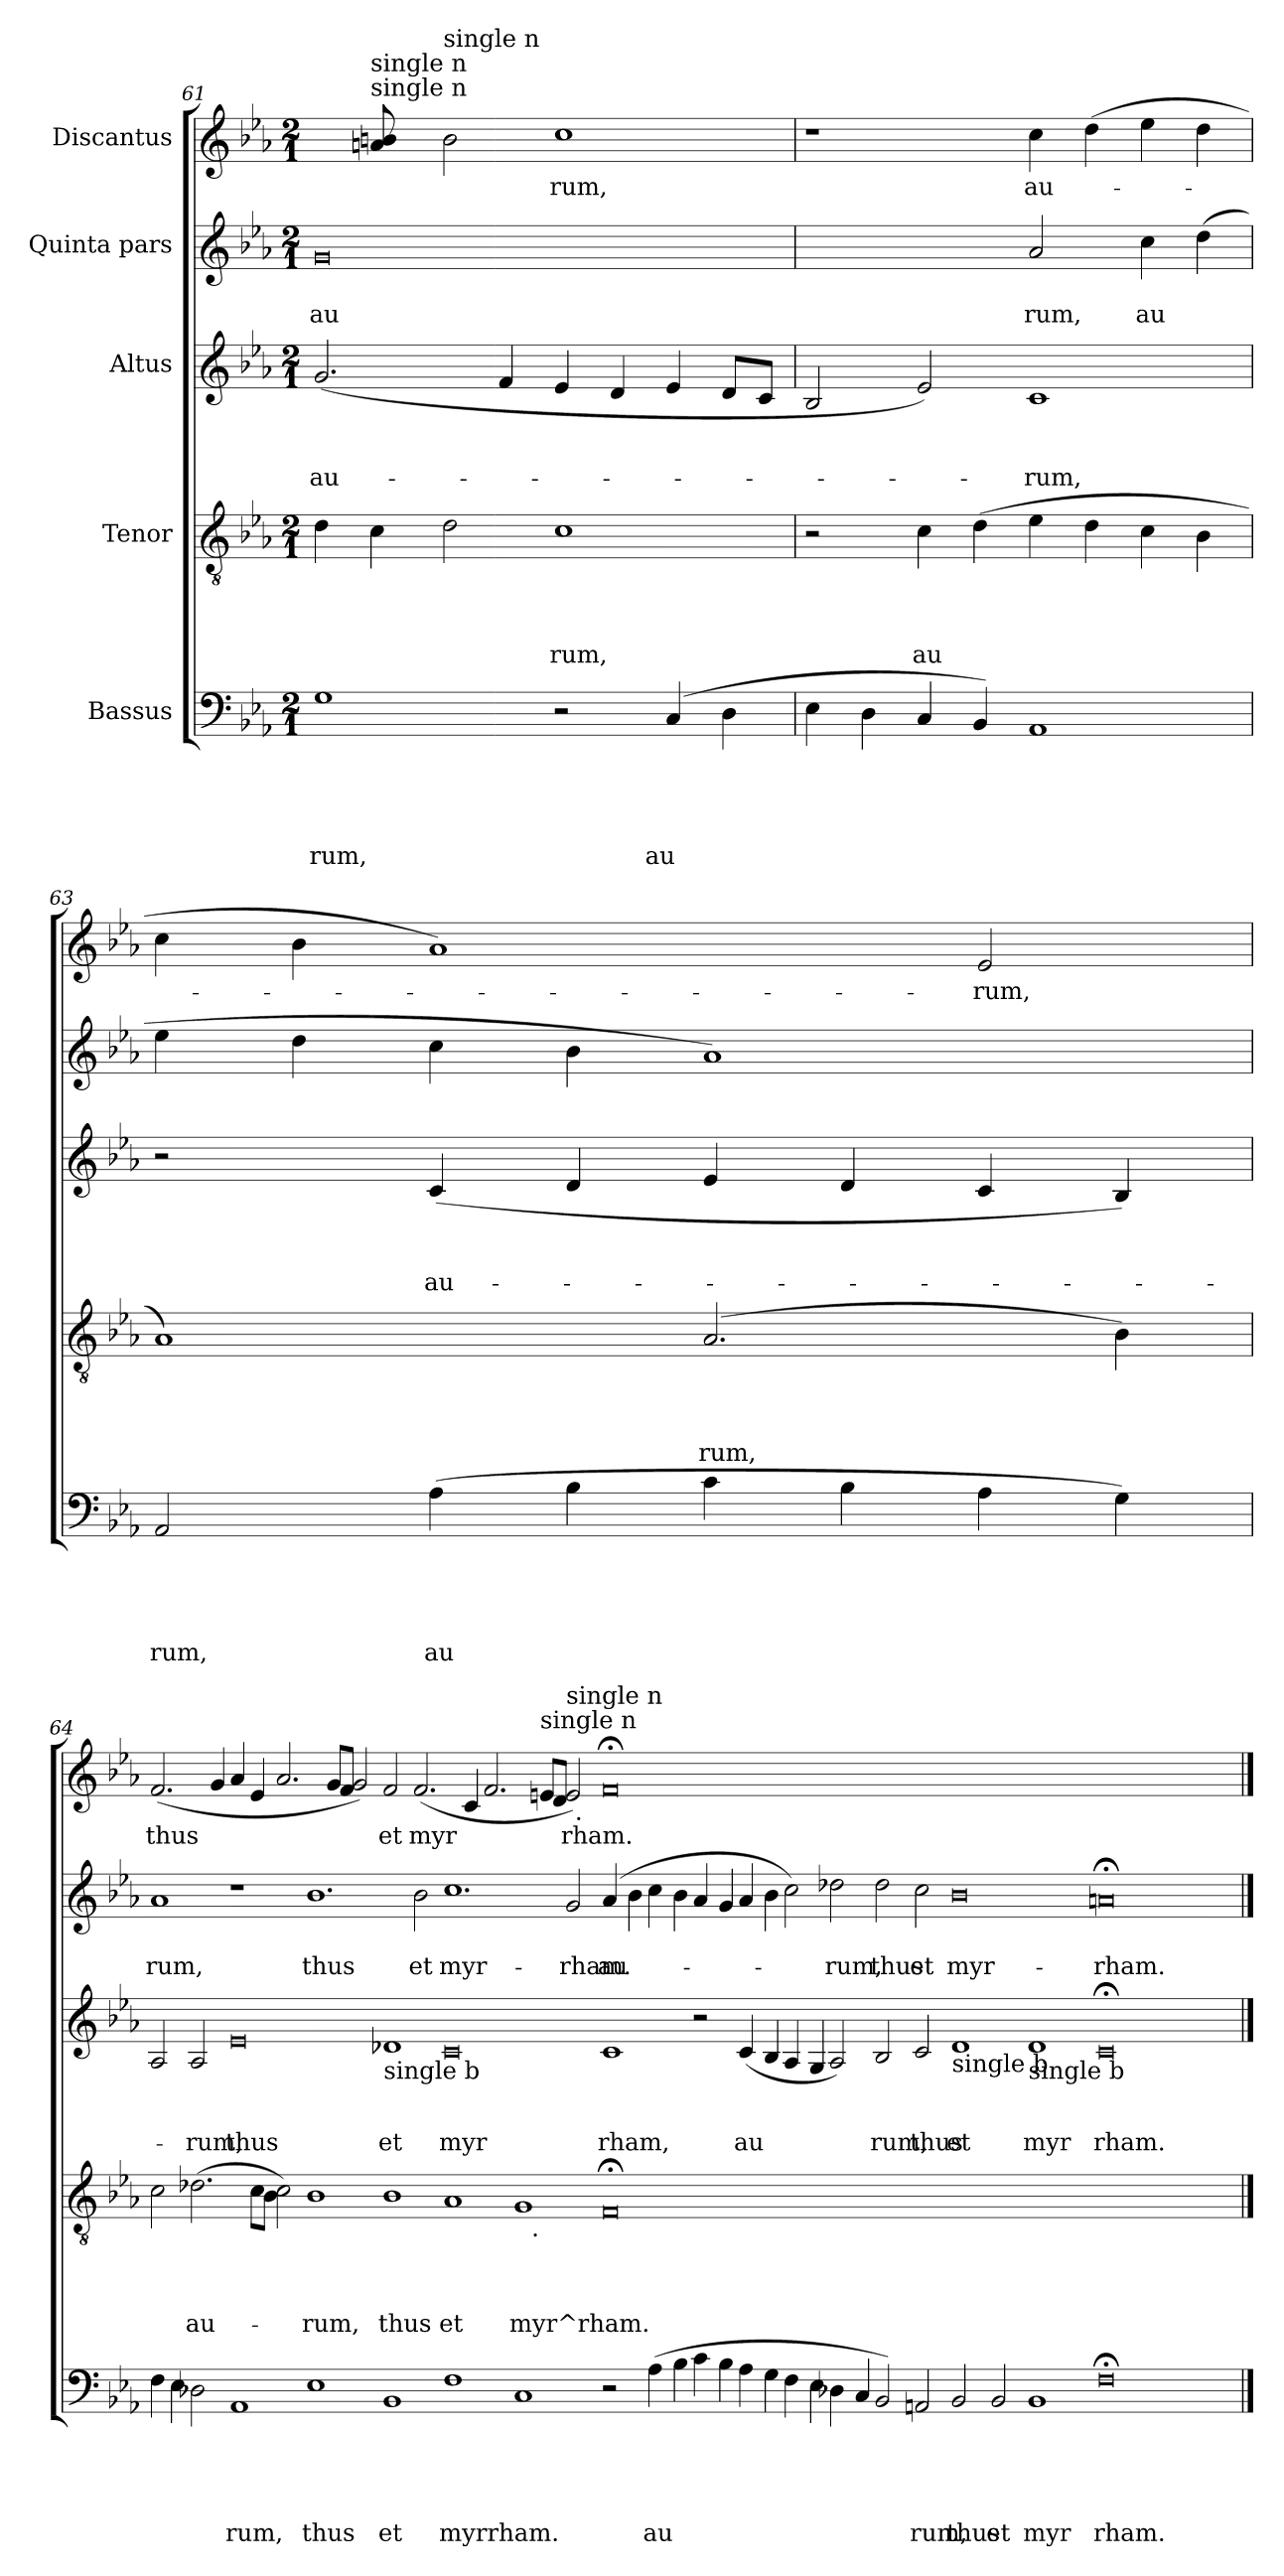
**kern	**text	**text	**text	**text	**text	**kern	**text	**text	**text	**text	**kern	**text	**text	**text	**kern	**text	**text	**kern	**text
*part5	*part5	*part5	*part5	*part5	*part5	*part4	*part4	*part4	*part4	*part4	*part3	*part3	*part3	*part3	*part2	*part2	*part2	*part1	*part1
*staff5	*staff5	*staff5	*staff5	*staff5	*staff5	*staff4	*staff4	*staff4	*staff4	*staff4	*staff3	*staff3	*staff3	*staff3	*staff2	*staff2	*staff2	*staff1	*staff1
*I"Bassus	*	*	*	*	*	*I"Tenor	*	*	*	*	*I"Altus	*	*	*	*I"Quinta pars	*	*	*I"Discantus	*
*clefF4	*	*	*	*	*	*clefGv2	*	*	*	*	*clefG2	*	*	*	*clefG2	*	*	*clefG2	*
*k[b-e-a-]	*	*	*	*	*	*k[b-e-a-]	*	*	*	*	*k[b-e-a-]	*	*	*	*k[b-e-a-]	*	*	*k[b-e-a-]	*
*E-:	*	*	*	*	*	*E-:	*	*	*	*	*E-:	*	*	*	*E-:	*	*	*E-:	*
*M2/1	*	*	*	*	*	*M2/1	*	*	*	*	*M2/1	*	*	*	*M2/1	*	*	*M2/1	*
=61	=61	=61	=61	=61	=61	=61	=61	=61	=61	=61	=61	=61	=61	=61	=61	=61	=61	=61	=61
!	!	!	!	!	!LO:LY:b	!	!	!	!	!	!	!	!	!LO:LY:b	!	!	!LO:LY:b	!	!
1G	.	.	.	.	rum,	4d\	.	.	.	.	(<2.g/	.	.	au-	0g	.	au	4ryy	.
!	!	!	!	!	!	!	!	!	!	!	!	!	!	!	!	!	!	!LO:TX:a:t=single n	!
!	!	!	!	!	!	!	!	!	!	!	!	!	!	!	!	!	!	!LO:TX:a:t=single n	!
.	.	.	.	.	.	4c\	.	.	.	.	.	.	.	.	.	.	.	8a/ 8b/	.
.	.	.	.	.	.	.	.	.	.	.	.	.	.	.	.	.	.	8ryy	.
!	!	!	!	!	!	!	!	!	!	!	!	!	!	!	!	!	!	!LO:TX:a:t=single n	!
.	.	.	.	.	.	2d\	.	.	.	.	.	.	.	.	.	.	.	2b\	.
.	.	.	.	.	.	.	.	.	.	.	4f/	.	.	.	.	.	.	.	.
!	!	!	!	!	!	!	!	!	!	!LO:LY:b	!	!	!	!	!	!	!	!	!LO:LY:b
2r	.	.	.	.	.	1c	.	.	.	rum,	4e-/	.	.	.	.	.	.	1cc	-rum,
.	.	.	.	.	.	.	.	.	.	.	4d/	.	.	.	.	.	.	.	.
!	!	!	!	!	!LO:LY:b	!	!	!	!	!	!	!	!	!	!	!	!	!	!
(4C/	.	.	.	.	au	.	.	.	.	.	4e-/	.	.	.	.	.	.	.	.
4D\	.	.	.	.	.	.	.	.	.	.	8d/L	.	.	.	.	.	.	.	.
.	.	.	.	.	.	.	.	.	.	.	8c/J	.	.	.	.	.	.	.	.
=62	=62	=62	=62	=62	=62	=62	=62	=62	=62	=62	=62	=62	=62	=62	=62	=62	=62	=62	=62
4E-\	.	.	.	.	.	2r	.	.	.	.	2B-/	.	.	.	1ryy	.	.	1r	.
4D\	.	.	.	.	.	.	.	.	.	.	.	.	.	.	.	.	.	.	.
!	!	!	!	!	!	!	!	!	!	!LO:LY:b	!	!	!	!	!	!	!	!	!
4C/	.	.	.	.	.	4c\	.	.	.	au	2e-/)	.	.	.	.	.	.	.	.
4BB-/)	.	.	.	.	.	(>4d\	.	.	.	.	.	.	.	.	.	.	.	.	.
!	!	!	!	!	!	!	!	!	!	!	!	!	!	!LO:LY:b	!	!	!LO:LY:b	!	!LO:LY:b
1AA-	.	.	.	.	.	4e-\	.	.	.	.	1c	.	.	-rum,	2a-/	.	rum,	4cc\	au-
.	.	.	.	.	.	4d\	.	.	.	.	.	.	.	.	.	.	.	(>4dd\	.
!	!	!	!	!	!	!	!	!	!	!	!	!	!	!	!	!	!LO:LY:b	!	!
.	.	.	.	.	.	4c\	.	.	.	.	.	.	.	.	4cc\	.	au	4ee-\	.
.	.	.	.	.	.	4B-\	.	.	.	.	.	.	.	.	(>4dd\	.	.	4dd\	.
=63	=63	=63	=63	=63	=63	=63	=63	=63	=63	=63	=63	=63	=63	=63	=63	=63	=63	=63	=63
!	!	!	!	!	!LO:LY:b	!	!	!	!	!	!	!	!	!	!	!	!	!	!
2AA-/	.	.	.	.	rum,	1A-)	.	.	.	.	2r	.	.	.	4ee-\	.	.	4cc\	.
.	.	.	.	.	.	.	.	.	.	.	.	.	.	.	4dd\	.	.	4b-\	.
!	!	!	!	!	!LO:LY:b	!	!	!	!	!	!	!	!	!LO:LY:b	!	!	!	!	!
(>4A-\	.	.	.	.	au	.	.	.	.	.	(<4c/	.	.	au-	4cc\	.	.	1a-)	.
4B-\	.	.	.	.	.	.	.	.	.	.	4d/	.	.	.	4b-\	.	.	.	.
!	!	!	!	!	!	!	!	!	!	!LO:LY:b	!	!	!	!	!	!	!	!	!
4c\	.	.	.	.	.	(2.A-/	.	.	.	rum,	4e-/	.	.	.	1a-)	.	.	.	.
4B-\	.	.	.	.	.	.	.	.	.	.	4d/	.	.	.	.	.	.	.	.
!	!	!	!	!	!	!	!	!	!	!	!	!	!	!	!	!	!	!	!LO:LY:b
4A-\	.	.	.	.	.	.	.	.	.	.	4c/	.	.	.	.	.	.	2e-/	-rum,
4G\)	.	.	.	.	.	4B-\)	.	.	.	.	4B-/)	.	.	.	.	.	.	.	.
!!LO:PB:g=z
=64	=64	=64	=64	=64	=64	=64	=64	=64	=64	=64	=64	=64	=64	=64	=64	=64	=64	=64	=64
!	!	!	!	!	!	!	!	!	!	!	!	!	!	!	!	!	!LO:LY:b	!	!LO:LY:b
*	*	*	*	*	*	*^	*	*	*	*	*	*	*	*	*	*	*	*^	*
4F\	.	.	.	.	.	2c\	1ryy	.	.	.	.	2A-/	.	.	.	1a-	.	rum,	(<2.f/	1ryy	thus
4E-\	.	.	.	.	.	.	.	.	.	.	.	.	.	.	.	.	.	.	.	.	.
!	!	!	!	!	!	!	!	!	!	!	!LO:LY:b	!	!	!	!LO:LY:b	!	!	!	!	!	!
2D-X\	.	.	.	.	.	(>2.d-X\	.	.	.	.	au-	2A-/	.	.	-rum,	.	.	.	.	.	.
.	.	.	.	.	.	.	.	.	.	.	.	.	.	.	.	.	.	.	4g/	.	.
!	!	!	!	!	!LO:LY:b	!	!	!	!	!	!	!	!	!	!LO:LY:b	!	!	!	!	!	!
1AA-	.	.	.	.	rum,	.	1ryy	.	.	.	.	0e-	.	.	thus	1r	.	.	4a-/	1ryy	.
.	.	.	.	.	.	8c\L	.	.	.	.	.	.	.	.	.	.	.	.	4e-/	.	.
.	.	.	.	.	.	8B-\J	.	.	.	.	.	.	.	.	.	.	.	.	.	.	.
.	.	.	.	.	.	2c\)	.	.	.	.	.	.	.	.	.	.	.	.	2.a-/	.	.
!	!	!	!	!	!LO:LY:b	!	!	!	!	!	!LO:LY:b	!	!	!	!	!	!	!LO:LY:b	!	!	!
1E-	.	.	.	.	thus	1B-	1ryy	.	.	.	-rum,	.	.	.	.	1.b-	.	thus	.	1ryy	.
.	.	.	.	.	.	.	.	.	.	.	.	.	.	.	.	.	.	.	8g/L	.	.
.	.	.	.	.	.	.	.	.	.	.	.	.	.	.	.	.	.	.	8f/J	.	.
.	.	.	.	.	.	.	.	.	.	.	.	.	.	.	.	.	.	.	2g/)	.	.
!	!	!	!	!	!	!	!	!	!	!	!	!LO:TX:b:t=single b	!	!	!	!	!	!	!	!	!
!	!	!	!	!	!LO:LY:b	!	!	!	!	!	!LO:LY:b	!	!	!	!LO:LY:b	!	!	!	!	!	!LO:LY:b
1BB-	.	.	.	.	et	1B-	1ryy	.	.	.	thus	1d-	.	.	et	.	.	.	2f/	1ryy	et
!	!	!	!	!	!	!	!	!	!	!	!	!	!	!	!	!	!	!LO:LY:b	!	!	!LO:LY:b
.	.	.	.	.	.	.	.	.	.	.	.	.	.	.	.	2b-\	.	et	(<2.f/	.	myr
!	!	!	!	!	!LO:LY:b	!	!	!	!	!	!LO:LY:b	!	!	!	!LO:LY:b	!	!	!LO:LY:b	!	!	!
1F	.	.	.	.	myrrham.	1A-	1ryy	.	.	.	et	0c	.	.	myr	1.cc	.	myr-	.	1ryy	.
.	.	.	.	.	.	.	.	.	.	.	.	.	.	.	.	.	.	.	4c/	.	.
.	.	.	.	.	.	.	.	.	.	.	.	.	.	.	.	.	.	.	2.f/	.	.
!	!	!	!	!	!	!	!	!	!	!	!LO:LY:b	!	!	!	!	!	!	!	!	!	!
1C	.	.	.	.	.	1G	8.ryy	.	.	.	myr^rham.	.	.	.	.	.	.	.	.	2ryy	.
!	!	!	!	!	!	!	!LO:TX:b:t=.	!	!	!	!	!	!	!	!	!	!	!	!	!	!
.	.	.	.	.	.	.	1ryy	.	.	.	.	.	.	.	.	.	.	.	.	.	.
!	!	!	!	!	!	!	!	!	!	!	!	!	!	!	!	!	!	!	!LO:TX:a:t=single n	!	!
.	.	.	.	.	.	.	.	.	.	.	.	.	.	.	.	.	.	.	8e/L	.	.
.	.	.	.	.	.	.	.	.	.	.	.	.	.	.	.	.	.	.	8d/J	.	.
!	!	!	!	!	!	!	!	!	!	!	!	!	!	!	!	!	!	!	!LO:TX:a:t=single n	!	!
!	!	!	!	!	!	!	!	!	!	!	!	!	!	!	!	!	!	!LO:LY:b	!	!	!LO:LY:b
.	.	.	.	.	.	.	.	.	.	.	.	.	.	.	.	2g/	.	-rham.	2e/)	16ryy	rham.
!	!	!	!	!	!	!	!	!	!	!	!	!	!	!	!	!	!	!	!	!LO:TX:b:t=.	!
.	.	.	.	.	.	.	.	.	.	.	.	.	.	.	.	.	.	.	.	1ryy	.
!	!	!	!	!	!	!	!	!	!	!	!	!	!	!	!LO:LY:b	!	!	!LO:LY:b	!	!	!
2r	.	.	.	.	.	0F;	.	.	.	.	.	1c	.	.	rham,	(4a-/	.	au-	0f;	.	.
.	.	.	.	.	.	.	1ryy	.	.	.	.	.	.	.	.	.	.	.	.	.	.
.	.	.	.	.	.	.	.	.	.	.	.	.	.	.	.	4b-\	.	.	.	.	.
!	!	!	!	!	!LO:LY:b	!	!	!	!	!	!	!	!	!	!	!	!	!	!	!	!
(>4A-\	.	.	.	.	au	.	.	.	.	.	.	.	.	.	.	4cc\	.	.	.	.	.
.	.	.	.	.	.	.	.	.	.	.	.	.	.	.	.	.	.	.	.	1ryy	.
4B-\	.	.	.	.	.	.	.	.	.	.	.	.	.	.	.	4b-\	.	.	.	.	.
4c\	.	.	.	.	.	.	.	.	.	.	.	2r	.	.	.	4a-/	.	.	.	.	.
.	.	.	.	.	.	.	1ryy	.	.	.	.	.	.	.	.	.	.	.	.	.	.
4B-\	.	.	.	.	.	.	.	.	.	.	.	.	.	.	.	4g/	.	.	.	.	.
!	!	!	!	!	!	!	!	!	!	!	!	!	!	!	!LO:LY:b	!	!	!	!	!	!
4A-\	.	.	.	.	.	.	.	.	.	.	.	(<4c/	.	.	au	4a-/	.	.	.	.	.
.	.	.	.	.	.	.	.	.	.	.	.	.	.	.	.	.	.	.	.	1ryy	.
4G\	.	.	.	.	.	.	.	.	.	.	.	4B-/	.	.	.	4b-\	.	.	.	.	.
4F\	.	.	.	.	.	00.ryy	.	.	.	.	.	4A-/	.	.	.	2cc\)	.	.	00.ryy	.	.
.	.	.	.	.	.	.	1ryy	.	.	.	.	.	.	.	.	.	.	.	.	.	.
4E-\	.	.	.	.	.	.	.	.	.	.	.	4G/	.	.	.	.	.	.	.	.	.
!	!	!	!	!	!	!	!	!	!	!	!	!	!	!	!	!	!	!LO:LY:b	!	!	!
4D-X\	.	.	.	.	.	.	.	.	.	.	.	2A-/)	.	.	.	2dd-X\	.	-rum,	.	.	.
.	.	.	.	.	.	.	.	.	.	.	.	.	.	.	.	.	.	.	.	1ryy	.
4C/	.	.	.	.	.	.	.	.	.	.	.	.	.	.	.	.	.	.	.	.	.
!	!	!	!	!	!	!	!	!	!	!	!	!	!	!	!LO:LY:b	!	!	!LO:LY:b	!	!	!
2BB-/)	.	.	.	.	.	.	.	.	.	.	.	2B-/	.	.	rum,	2dd-\	.	thus	.	.	.
.	.	.	.	.	.	.	1ryy	.	.	.	.	.	.	.	.	.	.	.	.	.	.
!	!	!	!	!	!LO:LY:b	!	!	!	!	!	!	!	!	!	!LO:LY:b	!	!	!LO:LY:b	!	!	!
2AAn/	.	.	.	.	rum,	.	.	.	.	.	.	2c/	.	.	thus	2cc\	.	et	.	.	.
.	.	.	.	.	.	.	.	.	.	.	.	.	.	.	.	.	.	.	.	1ryy	.
!	!	!	!	!	!	!	!	!	!	!	!	!LO:TX:b:t=single b	!	!	!	!	!	!	!	!	!
!	!	!	!	!	!LO:LY:b	!	!	!	!	!	!	!	!	!	!LO:LY:b	!	!	!LO:LY:b	!	!	!
2BB-/	.	.	.	.	thus	.	.	.	.	.	.	1d-	.	.	et	0b-	.	myr-	.	.	.
.	.	.	.	.	.	.	1ryy	.	.	.	.	.	.	.	.	.	.	.	.	.	.
!	!	!	!	!	!LO:LY:b	!	!	!	!	!	!	!	!	!	!	!	!	!	!	!	!
2BB-/	.	.	.	.	et	.	.	.	.	.	.	.	.	.	.	.	.	.	.	.	.
.	.	.	.	.	.	.	.	.	.	.	.	.	.	.	.	.	.	.	.	1ryy	.
!	!	!	!	!	!	!	!	!	!	!	!	!LO:TX:b:t=single b	!	!	!	!	!	!	!	!	!
!	!	!	!	!	!LO:LY:b	!	!	!	!	!	!	!	!	!	!LO:LY:b	!	!	!	!	!	!
1BB-	.	.	.	.	myr	.	.	.	.	.	.	1d-	.	.	myr	.	.	.	.	.	.
.	.	.	.	.	.	.	1ryy	.	.	.	.	.	.	.	.	.	.	.	.	.	.
.	.	.	.	.	.	.	.	.	.	.	.	.	.	.	.	.	.	.	.	1ryy	.
!	!	!	!	!	!LO:LY:b	!	!	!	!	!	!	!	!	!	!LO:LY:b	!	!	!LO:LY:b	!	!	!
0F;<	.	.	.	.	rham.	.	.	.	.	.	.	0c;	.	.	rham.	0an;	.	-rham.	.	.	.
.	.	.	.	.	.	.	1ryy	.	.	.	.	.	.	.	.	.	.	.	.	.	.
.	.	.	.	.	.	.	.	.	.	.	.	.	.	.	.	.	.	.	.	1ryy	.
.	.	.	.	.	.	.	2ryy	.	.	.	.	.	.	.	.	.	.	.	.	.	.
.	.	.	.	.	.	.	.	.	.	.	.	.	.	.	.	.	.	.	.	4..ryy	.
.	.	.	.	.	.	.	4ryy	.	.	.	.	.	.	.	.	.	.	.	.	.	.
.	.	.	.	.	.	.	16ryy	.	.	.	.	.	.	.	.	.	.	.	.	.	.
*	*	*	*	*	*	*v	*v	*	*	*	*	*	*	*	*	*	*	*	*v	*v	*
==	==	==	==	==	==	==	==	==	==	==	==	==	==	==	==	==	==	==	==
*-	*-	*-	*-	*-	*-	*-	*-	*-	*-	*-	*-	*-	*-	*-	*-	*-	*-	*-	*-
